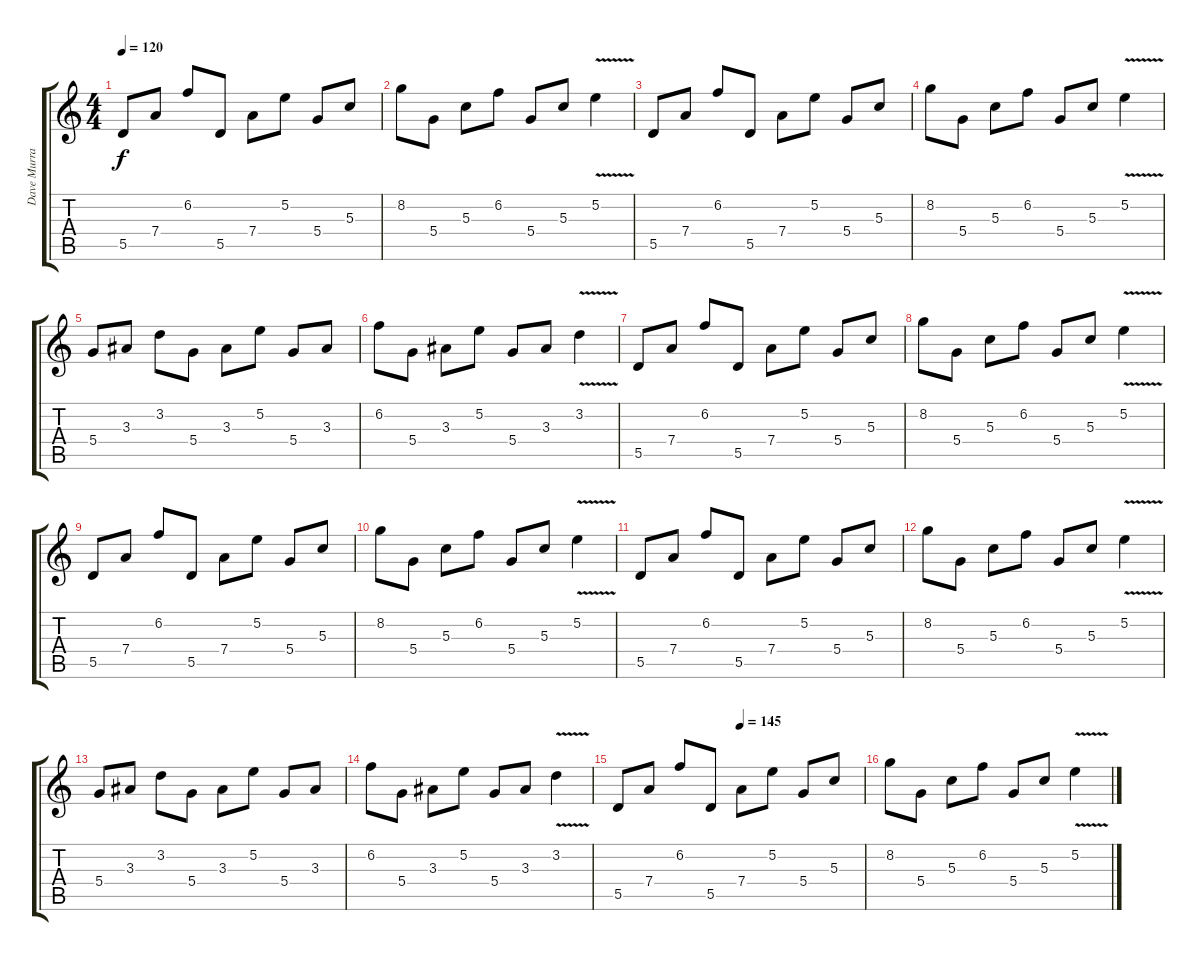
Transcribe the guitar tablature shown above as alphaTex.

\track ("Dave Murray (Guitar 1)" "Dave Murra") {instrument electricguitarclean}
\staff {score tabs}
\tuning (E4 B3 G3 D3 A2 E2) {hide}
\ts (4 4)
\tempo 120
\clef g2
\ks c
5.5.8{dy f} 7.4.8 6.2.8 5.5.8 7.4.8 5.2.8 5.4.8 5.3.8 |
8.2.8 5.4.8 5.3.8 6.2.8 5.4.8 5.3.8 5.2{v}.4 |
5.5.8 7.4.8 6.2.8 5.5.8 7.4.8 5.2.8 5.4.8 5.3.8 |
8.2.8 5.4.8 5.3.8 6.2.8 5.4.8 5.3.8 5.2{v}.4 |
5.4.8 3.3.8 3.2.8 5.4.8 3.3.8 5.2.8 5.4.8 3.3.8 |
6.2.8 5.4.8 3.3.8 5.2.8 5.4.8 3.3.8 3.2{v}.4 |
5.5.8 7.4.8 6.2.8 5.5.8 7.4.8 5.2.8 5.4.8 5.3.8 |
8.2.8 5.4.8 5.3.8 6.2.8 5.4.8 5.3.8 5.2{v}.4 |
5.5.8 7.4.8 6.2.8 5.5.8 7.4.8 5.2.8 5.4.8 5.3.8 |
8.2.8 5.4.8 5.3.8 6.2.8 5.4.8 5.3.8 5.2{v}.4 |
5.5.8 7.4.8 6.2.8 5.5.8 7.4.8 5.2.8 5.4.8 5.3.8 |
8.2.8 5.4.8 5.3.8 6.2.8 5.4.8 5.3.8 5.2{v}.4 |
5.4.8 3.3.8 3.2.8 5.4.8 3.3.8 5.2.8 5.4.8 3.3.8 |
6.2.8 5.4.8 3.3.8 5.2.8 5.4.8 3.3.8 3.2{v}.4 |
\tempo (145 0.5)
5.5.8 7.4.8 6.2.8 5.5.8 7.4.8 5.2.8 5.4.8 5.3.8 |
8.2.8 5.4.8 5.3.8 6.2.8 5.4.8 5.3.8 5.2{v}.4
